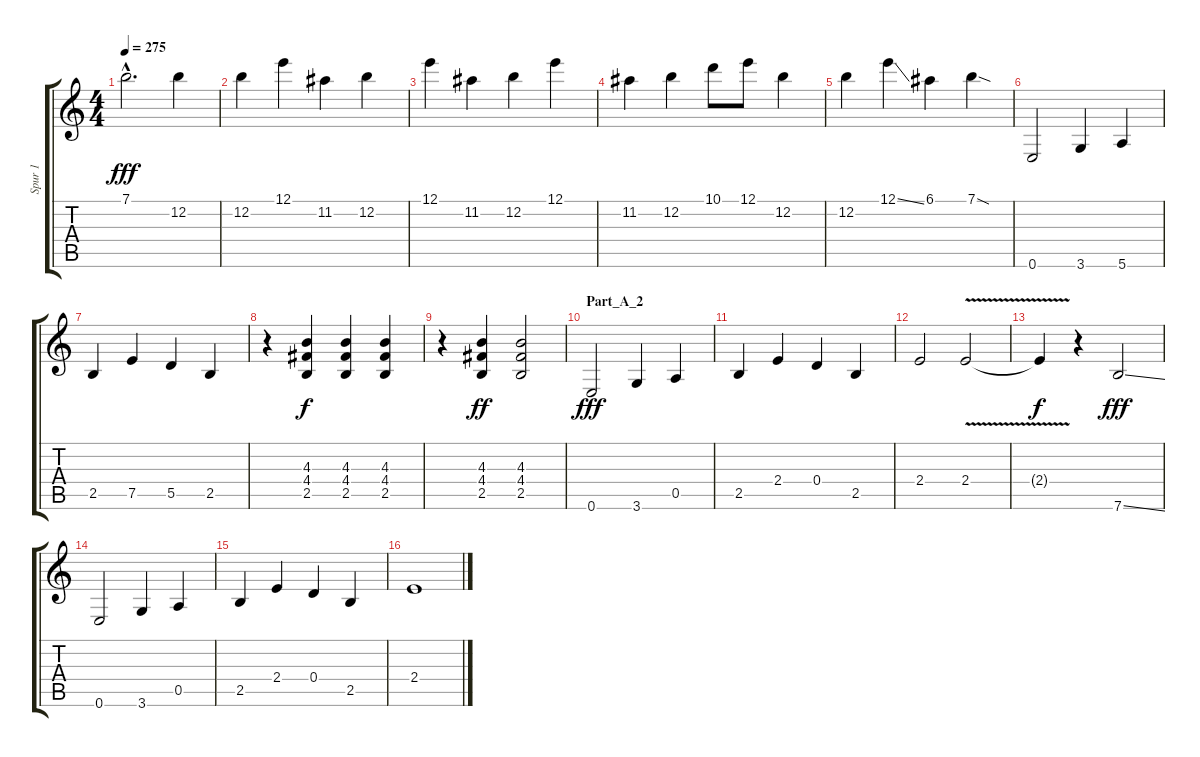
\track ("Spur 1" "Spur 1") {instrument electricguitarclean}
\staff {score tabs}
\tuning (E4 B3 G3 D3 A2 E2) {hide}
\ts (4 4)
\tempo 275
\clef g2
\ks c
7.1{hac t}.2{d dy fff} 12.2.4 |
12.2.4 12.1.4 11.2.4 12.2.4 |
12.1.4 11.2.4 12.2.4 12.1.4 |
11.2.4 12.2.4 10.1.8 12.1.8 12.2.4 |
12.2.4 12.1{ss}.4 6.1.4 7.1{sod}.4 |
0.6.2{volume 16 instrument electricguitarclean} 3.6.4 5.6.4 |
2.5.4 7.5.4 5.5.4 2.5.4 |
r.4 (4.3 4.4 2.5).4{dy f} (4.3 4.4 2.5).4 (4.3 4.4 2.5).4 |
r.4 (4.3 4.4 2.5).4{dy ff} (4.3 4.4 2.5).2 |
\section ("" "Part_A_2")
0.6.2{dy fff volume 16 instrument electricguitarclean} 3.6.4 0.5.4 |
2.5.4 2.4.4 0.4.4 2.5.4 |
2.4.2 2.4{v}.2 |
2.4{t}.4{dy f} r.4 7.6{ss}.2{dy fff} |
0.6.2 3.6.4 0.5.4 |
2.5.4 2.4.4 0.4.4 2.5.4 |
2.4.1
